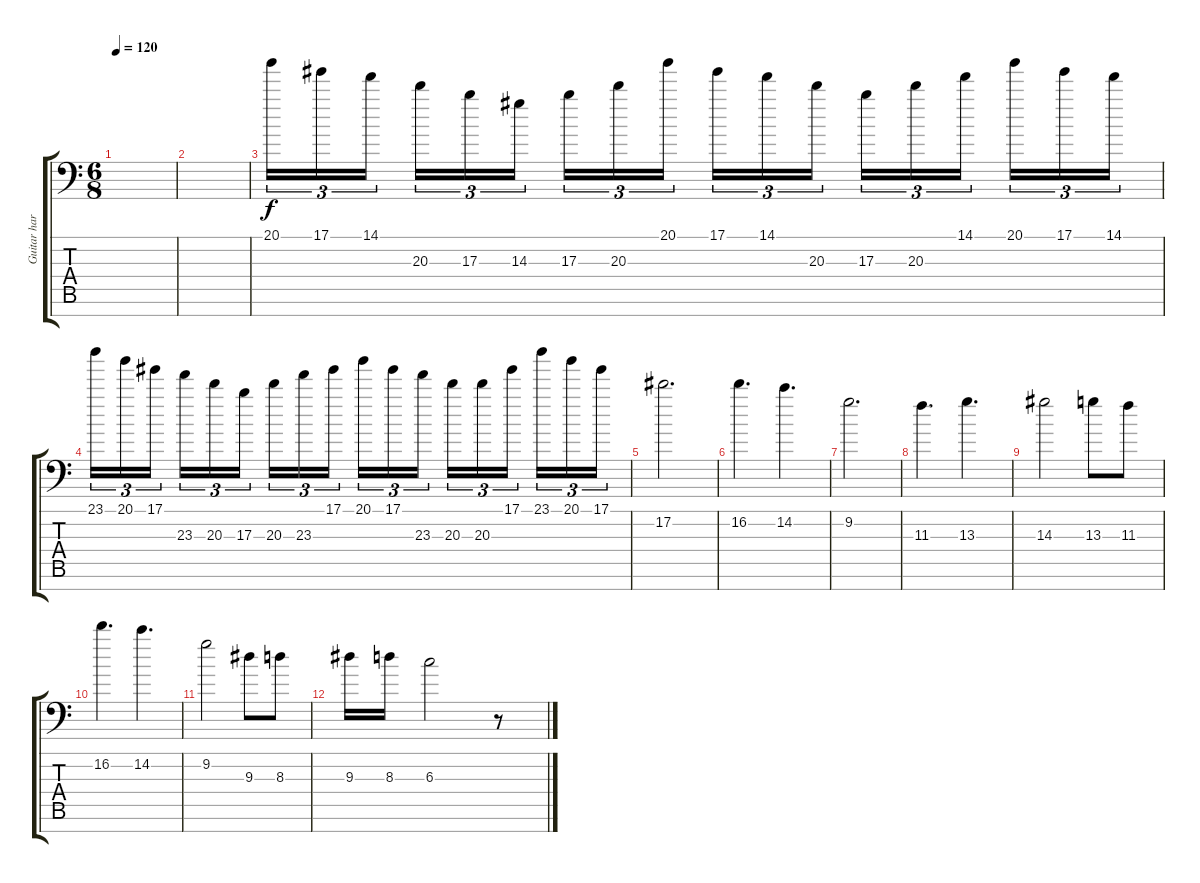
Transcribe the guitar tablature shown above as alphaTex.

\track ("Guitar harmony" "Guitar har") {instrument distortionguitar}
\staff {score tabs}
\tuning (Eb4 Bb3 Gb3 Db3 Ab2 Eb2 C-1) {hide}
\ts (6 8)
\tempo 120
\clef f4
\ks c
|
|
20.1.16{tu (3 2)} 17.1.16{tu (3 2)} 14.1.16{tu (3 2) beam splitsecondary} 20.3.16{tu (3 2)} 17.3.16{tu (3 2)} 14.3.16{tu (3 2) beam splitsecondary} 17.3.16{tu (3 2)} 20.3.16{tu (3 2)} 20.1.16{tu (3 2)} 17.1.16{tu (3 2)} 14.1.16{tu (3 2)} 20.3.16{tu (3 2) beam splitsecondary} 17.3.16{tu (3 2)} 20.3.16{tu (3 2)} 14.1.16{tu (3 2) beam splitsecondary} 20.1.16{tu (3 2)} 17.1.16{tu (3 2)} 14.1.16{tu (3 2)} |
23.1.16{tu (3 2)} 20.1.16{tu (3 2)} 17.1.16{tu (3 2) beam splitsecondary} 23.3.16{tu (3 2)} 20.3.16{tu (3 2)} 17.3.16{tu (3 2) beam splitsecondary} 20.3.16{tu (3 2)} 23.3.16{tu (3 2)} 17.1.16{tu (3 2)} 20.1.16{tu (3 2)} 17.1.16{tu (3 2)} 23.3.16{tu (3 2) beam splitsecondary} 20.3.16{tu (3 2)} 20.3.16{tu (3 2)} 17.1.16{tu (3 2) beam splitsecondary} 23.1.16{tu (3 2)} 20.1.16{tu (3 2)} 17.1.16{tu (3 2)} |
17.2.2{d} |
16.2.4{d} 14.2.4{d} |
9.2.2{d} |
11.3.4{d} 13.3.4{d} |
14.3.2 13.3.8 11.3.8 |
16.2.4{d} 14.2.4{d} |
9.2.2 9.3.8 8.3.8 |
9.3.16 8.3.16 6.3.2 r.8
